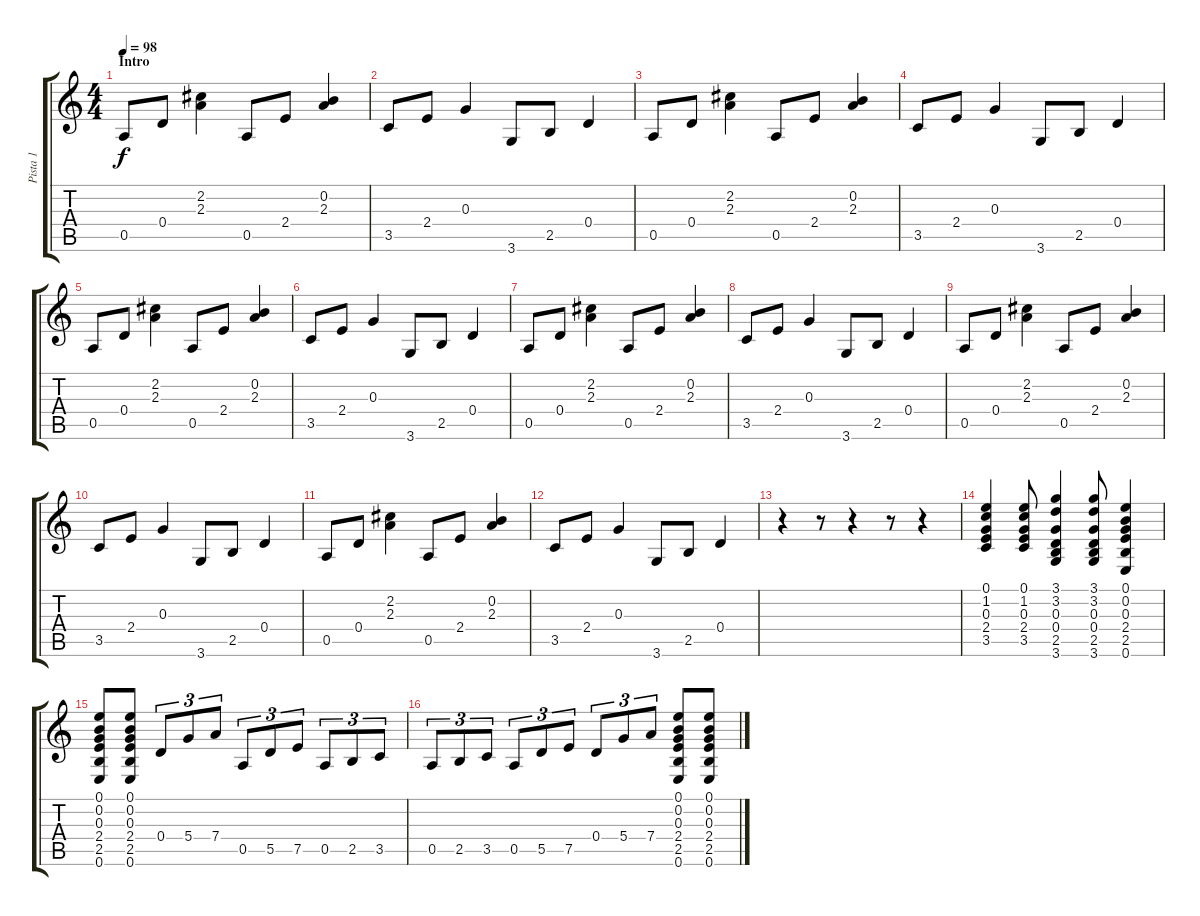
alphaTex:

\track ("Pista 1" "Pista 1") {instrument electricguitarclean}
\staff {score tabs}
\tuning (E4 B3 G3 D3 A2 E2) {hide}
\ts (4 4)
\section ("" "Intro")
\tempo 98
\clef g2
\ks c
0.5.8{dy f instrument electricguitarclean} 0.4.8 (2.2 2.3).4 0.5.8 2.4.8 (0.2 2.3).4 |
3.5.8 2.4.8 0.3.4 3.6.8 2.5.8 0.4.4 |
0.5.8 0.4.8 (2.2 2.3).4 0.5.8 2.4.8 (0.2 2.3).4 |
3.5.8 2.4.8 0.3.4 3.6.8 2.5.8 0.4.4 |
0.5.8 0.4.8 (2.2 2.3).4 0.5.8 2.4.8 (0.2 2.3).4 |
3.5.8 2.4.8 0.3.4 3.6.8 2.5.8 0.4.4 |
0.5.8 0.4.8 (2.2 2.3).4 0.5.8 2.4.8 (0.2 2.3).4 |
3.5.8 2.4.8 0.3.4 3.6.8 2.5.8 0.4.4 |
0.5.8 0.4.8 (2.2 2.3).4 0.5.8 2.4.8 (0.2 2.3).4 |
3.5.8 2.4.8 0.3.4 3.6.8 2.5.8 0.4.4 |
0.5.8 0.4.8 (2.2 2.3).4 0.5.8 2.4.8 (0.2 2.3).4 |
3.5.8 2.4.8 0.3.4 3.6.8 2.5.8 0.4.4 |
r.4 r.8 r.4 r.8 r.4 |
(0.1 1.2 0.3 2.4 3.5).4 (0.1 1.2 0.3 2.4 3.5).8 (3.1 3.2 0.3 0.4 2.5 3.6).4 (3.1 3.2 0.3 0.4 2.5 3.6).8 (0.1 0.2 0.3 2.4 2.5 0.6).4 |
(0.1 0.2 0.3 2.4 2.5 0.6).8 (0.1 0.2 0.3 2.4 2.5 0.6).8 0.4.8{tu (3 2)} 5.4.8{tu (3 2)} 7.4.8{tu (3 2)} 0.5.8{tu (3 2)} 5.5.8{tu (3 2)} 7.5.8{tu (3 2)} 0.5.8{tu (3 2)} 2.5.8{tu (3 2)} 3.5.8{tu (3 2)} |
0.5.8{tu (3 2)} 2.5.8{tu (3 2)} 3.5.8{tu (3 2)} 0.5.8{tu (3 2)} 5.5.8{tu (3 2)} 7.5.8{tu (3 2)} 0.4.8{tu (3 2)} 5.4.8{tu (3 2)} 7.4.8{tu (3 2)} (0.1 0.2 0.3 2.4 2.5 0.6).8 (0.1 0.2 0.3 2.4 2.5 0.6).8
